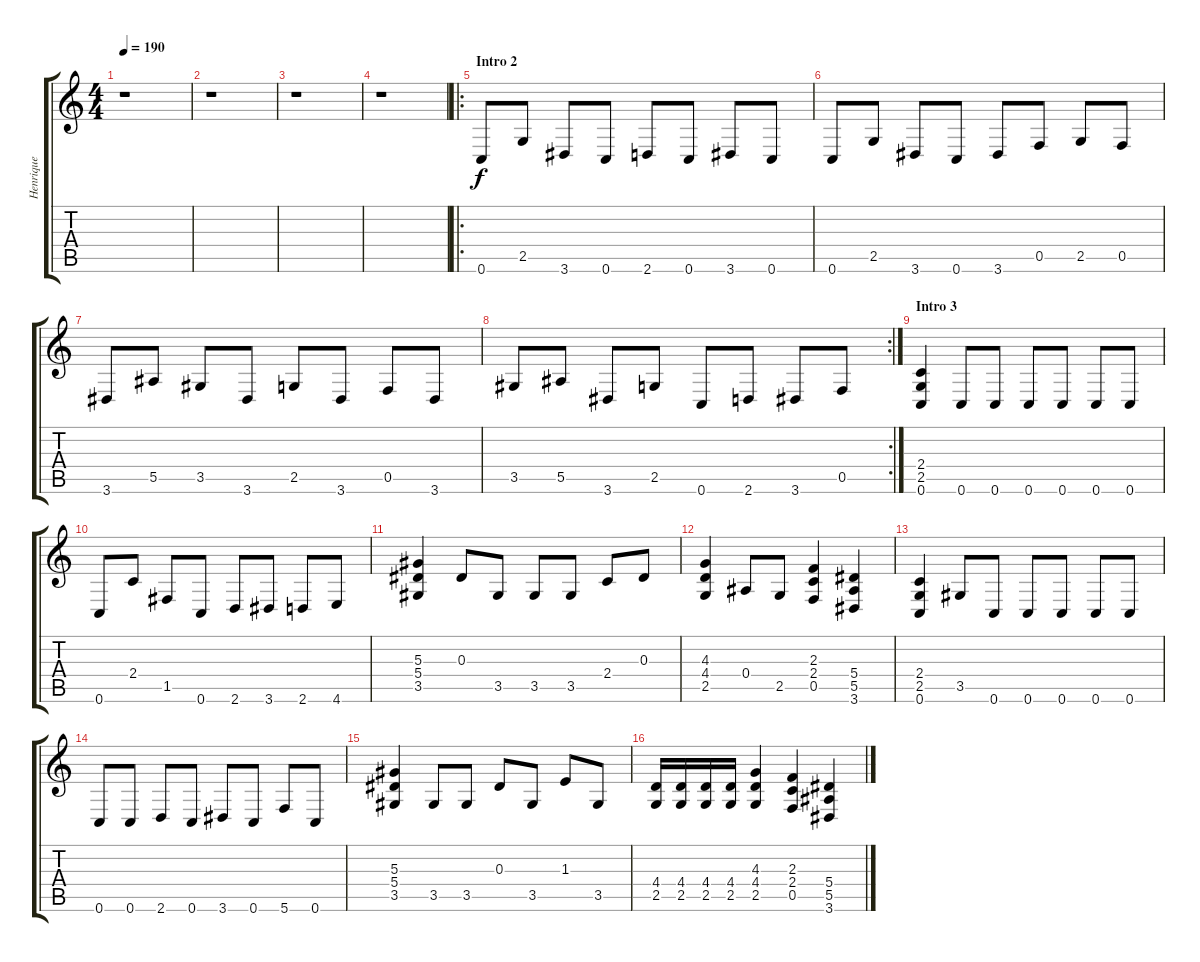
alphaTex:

\track ("Henrique" "Henrique") {instrument distortionguitar}
\staff {score tabs}
\tuning (C4 G3 Eb3 Bb2 F2 C2) {hide}
\ts (4 4)
\tempo 190
\clef g2
\ks c
r.1{dy f instrument distortionguitar} |
r.1 |
r.1 |
r.1 |
\ro
\section ("" "Intro 2")
0.6.8 2.5.8 3.6.8 0.6.8 2.6.8 0.6.8 3.6.8 0.6.8 |
0.6.8 2.5.8 3.6.8 0.6.8 3.6.8 0.5.8 2.5.8 0.5.8 |
3.6.8 5.5.8 3.5.8 3.6.8 2.5.8 3.6.8 0.5.8 3.6.8 |
\rc 2
3.5.8 5.5.8 3.6.8 2.5.8 0.6.8 2.6.8 3.6.8 0.5.8 |
\section ("" "Intro 3")
(2.4 2.5 0.6).4 0.6.8 0.6.8 0.6.8 0.6.8 0.6.8 0.6.8 |
0.6.8 2.4.8 1.5.8 0.6.8 2.6.8 3.6.8 2.6.8 4.6.8 |
(5.3 5.4 3.5).4 0.3.8 3.5.8 3.5.8 3.5.8 2.4.8 0.3.8 |
(4.3 4.4 2.5).4 0.4.8 2.5.8 (2.3 2.4 0.5).4 (5.4 5.5 3.6).4 |
(2.4 2.5 0.6).4 3.5.8 0.6.8 0.6.8 0.6.8 0.6.8 0.6.8 |
0.6.8 0.6.8 2.6.8 0.6.8 3.6.8 0.6.8 5.6.8 0.6.8 |
(5.3 5.4 3.5).4 3.5.8 3.5.8 0.3.8 3.5.8 1.3.8 3.5.8 |
(4.4 2.5).16 (4.4 2.5).16 (4.4 2.5).16 (4.4 2.5).16 (4.3 4.4 2.5).4 (2.3 2.4 0.5).4 (5.4 5.5 3.6).4
